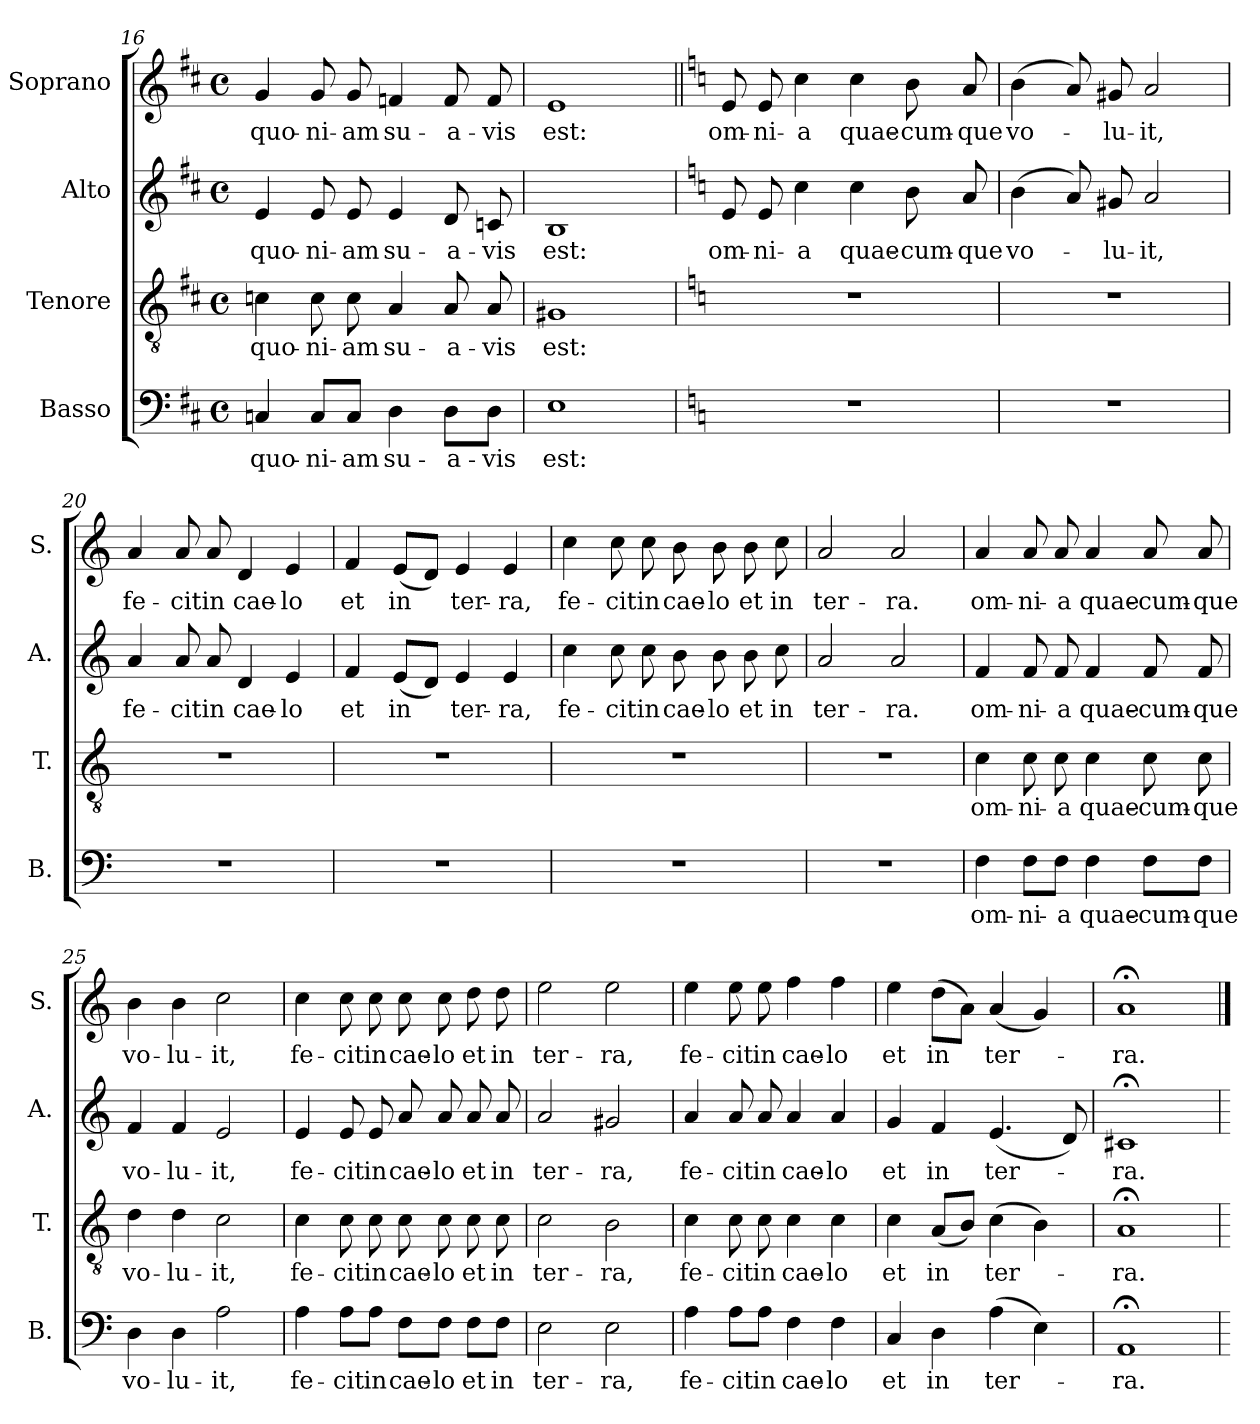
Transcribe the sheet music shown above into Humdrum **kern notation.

**kern	**text	**kern	**text	**kern	**text	**kern	**text
*part4	*part4	*part3	*part3	*part2	*part2	*part1	*part1
*staff4	*staff4	*staff3	*staff3	*staff2	*staff2	*staff1	*staff1
*I"Basso	*	*I"Tenore	*	*I"Alto	*	*I"Soprano	*
*I'B.	*	*I'T.	*	*I'A.	*	*I'S.	*
!!LO:LB:g=z
*clefF4	*	*clefGv2	*	*clefG2	*	*clefG2	*
*k[f#c#]	*	*k[f#c#]	*	*k[f#c#]	*	*k[f#c#]	*
*D:	*	*D:	*	*D:	*	*D:	*
*M4/4	*	*M4/4	*	*M4/4	*	*M4/4	*
*met(c)	*	*met(c)	*	*met(c)	*	*met(c)	*
=16	=16	=16	=16	=16	=16	=16	=16
!	!LO:LY:b:cj	!	!LO:LY:b:cj	!	!LO:LY:b:cj	!	!LO:LY:b:cj
4Cn/	quo-	4cn\	quo-	4e/	quo-	4g/	quo-
!	!LO:LY:b:cj	!	!LO:LY:b:cj	!	!LO:LY:b:cj	!	!LO:LY:b:cj
8C/L	-ni-	8c\	-ni-	8e/	-ni-	8g/	-ni-
!	!LO:LY:b:cj	!	!LO:LY:b:cj	!	!LO:LY:b:cj	!	!LO:LY:b:cj
8C/J	-am	8c\	-am	8e/	-am	8g/	-am
!	!LO:LY:b:cj	!	!LO:LY:b:cj	!	!LO:LY:b:cj	!	!LO:LY:b:cj
4D\	su-	4A/	su-	4e/	su-	4fn/	su-
!	!LO:LY:b:cj	!	!LO:LY:b:cj	!	!LO:LY:b:cj	!	!LO:LY:b:cj
8D\L	-a-	8A/	-a-	8d/	-a-	8f/	-a-
!	!LO:LY:b:cj	!	!LO:LY:b:cj	!	!LO:LY:b:cj	!	!LO:LY:b:cj
8D\J	-vis	8A/	-vis	8cn/	-vis	8f/	-vis
=17	=17	=17	=17	=17	=17	=17	=17
!	!LO:LY:b:cj	!	!LO:LY:b:cj	!	!LO:LY:b:cj	!	!LO:LY:b:cj
1E	est:	1G#X	est:	1B	est:	1e	est:
=18	=18||	=18	=18||	=18	=18||	=18||	=18||
*k[]	*	*k[]	*	*k[]	*	*k[]	*
*C:	*	*C:	*	*C:	*	*C:	*
!	!	!	!	!	!LO:LY:b:cj	!	!LO:LY:b:cj
1r	.	1r	.	8e/	om-	8e/	om-
!	!	!	!	!	!LO:LY:b:cj	!	!LO:LY:b:cj
.	.	.	.	8e/	-ni-	8e/	-ni-
!	!	!	!	!	!LO:LY:b:cj	!	!LO:LY:b:cj
.	.	.	.	4cc\	-a	4cc\	-a
!	!	!	!	!	!LO:LY:b:cj	!	!LO:LY:b:cj
.	.	.	.	4cc\	quae-	4cc\	quae-
!	!	!	!	!	!LO:LY:b:cj	!	!LO:LY:b:cj
.	.	.	.	8b\	-cum-	8b\	-cum-
!	!	!	!	!	!LO:LY:b:cj	!	!LO:LY:b:cj
.	.	.	.	8a/	-que	8a/	-que
!!LO:PB:g=z
=19	=19	=19	=19	=19	=19	=19	=19
!	!	!	!	!	!LO:LY:b:cj	!	!LO:LY:b:cj
1r	.	1r	.	(>4b\	vo-	(>4b\	vo-
.	.	.	.	8a/)	.	8a/)	.
!	!	!	!	!	!LO:LY:b:cj	!	!LO:LY:b:cj
.	.	.	.	8g#X/	-lu-	8g#X/	-lu-
!	!	!	!	!	!LO:LY:b:cj	!	!LO:LY:b:cj
.	.	.	.	2a/	-it,	2a/	-it,
=20	=20	=20	=20	=20	=20	=20	=20
!	!	!	!	!	!LO:LY:b:cj	!	!LO:LY:b:cj
1r	.	1r	.	4a/	fe-	4a/	fe-
!	!	!	!	!	!LO:LY:b:cj	!	!LO:LY:b:cj
.	.	.	.	8a/	-cit	8a/	-cit
!	!	!	!	!	!LO:LY:b:cj	!	!LO:LY:b:cj
.	.	.	.	8a/	in	8a/	in
!	!	!	!	!	!LO:LY:b:cj	!	!LO:LY:b:cj
.	.	.	.	4d/	cae-	4d/	cae-
!	!	!	!	!	!LO:LY:b:cj	!	!LO:LY:b:cj
.	.	.	.	4e/	-lo	4e/	-lo
=21	=21	=21	=21	=21	=21	=21	=21
!	!	!	!	!	!LO:LY:b:cj	!	!LO:LY:b:cj
1r	.	1r	.	4f/	et	4f/	et
!	!	!	!	!	!LO:LY:b:cj	!	!LO:LY:b:cj
.	.	.	.	(<8e/L	in	(<8e/L	in
.	.	.	.	8d/J)	.	8d/J)	.
!	!	!	!	!	!LO:LY:b:cj	!	!LO:LY:b:cj
.	.	.	.	4e/	ter-	4e/	ter-
!	!	!	!	!	!LO:LY:b:cj	!	!LO:LY:b:cj
.	.	.	.	4e/	-ra,	4e/	-ra,
!!LO:LB:g=z
=22	=22	=22	=22	=22	=22	=22	=22
!	!	!	!	!	!LO:LY:b:cj	!	!LO:LY:b:cj
1r	.	1r	.	4cc\	fe-	4cc\	fe-
!	!	!	!	!	!LO:LY:b:cj	!	!LO:LY:b:cj
.	.	.	.	8cc\	-cit	8cc\	-cit
!	!	!	!	!	!LO:LY:b:cj	!	!LO:LY:b:cj
.	.	.	.	8cc\	in	8cc\	in
!	!	!	!	!	!LO:LY:b:cj	!	!LO:LY:b:cj
.	.	.	.	8b\	cae-	8b\	cae-
!	!	!	!	!	!LO:LY:b:cj	!	!LO:LY:b:cj
.	.	.	.	8b\	-lo	8b\	-lo
!	!	!	!	!	!LO:LY:b:cj	!	!LO:LY:b:cj
.	.	.	.	8b\	et	8b\	et
!	!	!	!	!	!LO:LY:b:cj	!	!LO:LY:b:cj
.	.	.	.	8cc\	in	8cc\	in
=23	=23	=23	=23	=23	=23	=23	=23
!	!	!	!	!	!LO:LY:b:cj	!	!LO:LY:b:cj
1r	.	1r	.	2a/	ter-	2a/	ter-
!	!	!	!	!	!LO:LY:b:cj	!	!LO:LY:b:cj
.	.	.	.	2a/	-ra.	2a/	-ra.
=24	=24	=24	=24	=24	=24	=24	=24
!	!LO:LY:b:cj	!	!LO:LY:b:cj	!	!LO:LY:b:cj	!	!LO:LY:b:cj
4F\	om-	4c\	om-	4f/	om-	4a/	om-
!	!LO:LY:b:cj	!	!LO:LY:b:cj	!	!LO:LY:b:cj	!	!LO:LY:b:cj
8F\L	-ni-	8c\	-ni-	8f/	-ni-	8a/	-ni-
!	!LO:LY:b:cj	!	!LO:LY:b:cj	!	!LO:LY:b:cj	!	!LO:LY:b:cj
8F\J	-a	8c\	-a	8f/	-a	8a/	-a
!	!LO:LY:b:cj	!	!LO:LY:b:cj	!	!LO:LY:b:cj	!	!LO:LY:b:cj
4F\	quae-	4c\	quae-	4f/	quae-	4a/	quae-
!	!LO:LY:b:cj	!	!LO:LY:b:cj	!	!LO:LY:b:cj	!	!LO:LY:b:cj
8F\L	-cum-	8c\	-cum-	8f/	-cum-	8a/	-cum-
!	!LO:LY:b:cj	!	!LO:LY:b:cj	!	!LO:LY:b:cj	!	!LO:LY:b:cj
8F\J	-que	8c\	-que	8f/	-que	8a/	-que
!!LO:LB:g=z
=25	=25	=25	=25	=25	=25	=25	=25
!	!LO:LY:b:cj	!	!LO:LY:b:cj	!	!LO:LY:b:cj	!	!LO:LY:b:cj
4D\	vo-	4d\	vo-	4f/	vo-	4b\	vo-
!	!LO:LY:b:cj	!	!LO:LY:b:cj	!	!LO:LY:b:cj	!	!LO:LY:b:cj
4D\	-lu-	4d\	-lu-	4f/	-lu-	4b\	-lu-
!	!LO:LY:b:cj	!	!LO:LY:b:cj	!	!LO:LY:b:cj	!	!LO:LY:b:cj
2A\	-it,	2c\	-it,	2e/	-it,	2cc\	-it,
=26	=26	=26	=26	=26	=26	=26	=26
!	!LO:LY:b:cj	!	!LO:LY:b:cj	!	!LO:LY:b:cj	!	!LO:LY:b:cj
4A\	fe-	4c\	fe-	4e/	fe-	4cc\	fe-
!	!LO:LY:b:cj	!	!LO:LY:b:cj	!	!LO:LY:b:cj	!	!LO:LY:b:cj
8A\L	-cit	8c\	-cit	8e/	-cit	8cc\	-cit
!	!LO:LY:b:cj	!	!LO:LY:b:cj	!	!LO:LY:b:cj	!	!LO:LY:b:cj
8A\J	in	8c\	in	8e/	in	8cc\	in
!	!LO:LY:b:cj	!	!LO:LY:b:cj	!	!LO:LY:b:cj	!	!LO:LY:b:cj
8F\L	cae-	8c\	cae-	8a/	cae-	8cc\	cae-
!	!LO:LY:b:cj	!	!LO:LY:b:cj	!	!LO:LY:b:cj	!	!LO:LY:b:cj
8F\J	-lo	8c\	-lo	8a/	-lo	8cc\	-lo
!	!LO:LY:b:cj	!	!LO:LY:b:cj	!	!LO:LY:b:cj	!	!LO:LY:b:cj
8F\L	et	8c\	et	8a/	et	8dd\	et
!	!LO:LY:b:cj	!	!LO:LY:b:cj	!	!LO:LY:b:cj	!	!LO:LY:b:cj
8F\J	in	8c\	in	8a/	in	8dd\	in
=27	=27	=27	=27	=27	=27	=27	=27
!	!LO:LY:b:cj	!	!LO:LY:b:cj	!	!LO:LY:b:cj	!	!LO:LY:b:cj
2E\	ter-	2c\	ter-	2a/	ter-	2ee\	ter-
!	!LO:LY:b:cj	!	!LO:LY:b:cj	!	!LO:LY:b:cj	!	!LO:LY:b:cj
2E\	-ra,	2B\	-ra,	2g#X/	-ra,	2ee\	-ra,
!!LO:PB:g=z
=28	=28	=28	=28	=28	=28	=28	=28
!	!LO:LY:b:cj	!	!LO:LY:b:cj	!	!LO:LY:b:cj	!	!LO:LY:b:cj
4A\	fe-	4c\	fe-	4a/	fe-	4ee\	fe-
!	!LO:LY:b:cj	!	!LO:LY:b:cj	!	!LO:LY:b:cj	!	!LO:LY:b:cj
8A\L	-cit	8c\	-cit	8a/	-cit	8ee\	-cit
!	!LO:LY:b:cj	!	!LO:LY:b:cj	!	!LO:LY:b:cj	!	!LO:LY:b:cj
8A\J	in	8c\	in	8a/	in	8ee\	in
!	!LO:LY:b:cj	!	!LO:LY:b:cj	!	!LO:LY:b:cj	!	!LO:LY:b:cj
4F\	cae-	4c\	cae-	4a/	cae-	4ff\	cae-
!	!LO:LY:b:cj	!	!LO:LY:b:cj	!	!LO:LY:b:cj	!	!LO:LY:b:cj
4F\	-lo	4c\	-lo	4a/	-lo	4ff\	-lo
=29	=29	=29	=29	=29	=29	=29	=29
!	!LO:LY:b:cj	!	!LO:LY:b:cj	!	!LO:LY:b:cj	!	!LO:LY:b:cj
4C/	et	4c\	et	4g/	et	4ee\	et
!	!LO:LY:b:cj	!	!LO:LY:b:cj	!	!LO:LY:b:cj	!	!LO:LY:b:cj
4D\	in	(<8A/L	in	4f/	in	(>8dd\L	in
.	.	8B/J)	.	.	.	8a\J)	.
!	!LO:LY:b:cj	!	!LO:LY:b:cj	!	!LO:LY:b:cj	!	!LO:LY:b:cj
(>4A\	ter-	(>4c\	ter-	(<4.e/	ter-	(<4a/	ter-
4E\)	.	4B\)	.	.	.	4g/)	.
.	.	.	.	8d/)	.	.	.
=30	=30	=30	=30	=30	=30	=30	=30
!	!LO:LY:b:cj	!	!LO:LY:b:cj	!	!LO:LY:b:cj	!	!LO:LY:b:cj
1AA;<	-ra.	1A;<	-ra.	1c#X;<	-ra.	1a;<	-ra.
=	==	=	==	=	==	==	==
*-	*-	*-	*-	*-	*-	*-	*-
